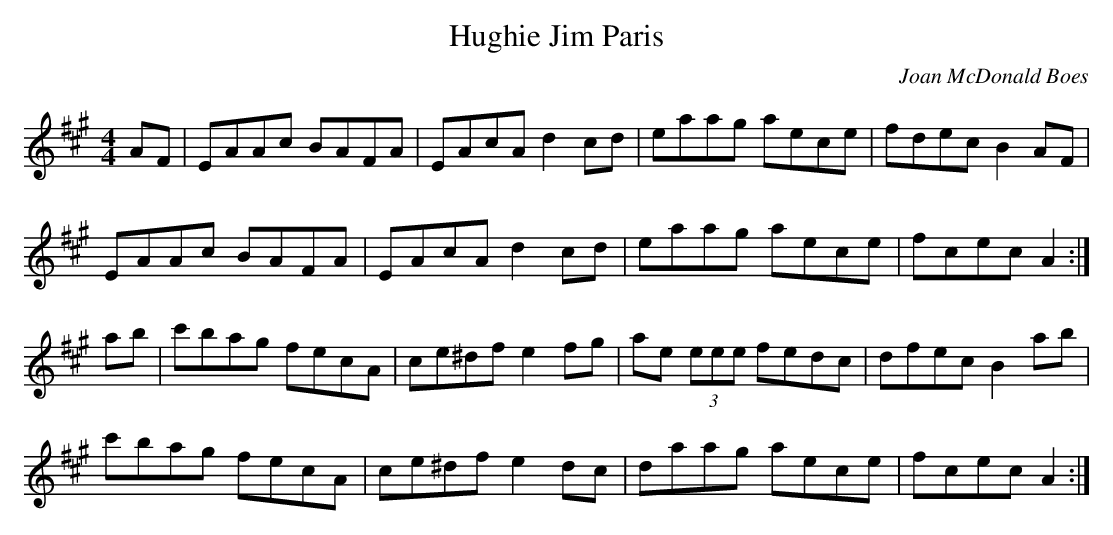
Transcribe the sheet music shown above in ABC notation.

X:1
T:Hughie Jim Paris
C:Joan McDonald Boes
M:4/4
L:1/8
K:A
AF | EAAc  BAFA | EAcA  d2cd | eaag     aece | fdec B2 AF |
     EAAc  BAFA | EAcA  d2cd | eaag     aece | fcec A2   :|
ab | c'bag fecA | ce^df e2fg | ae (3eee fedc | dfec B2 ab |
     c'bag fecA | ce^df e2dc | daag     aece | fcec A2  :|]
